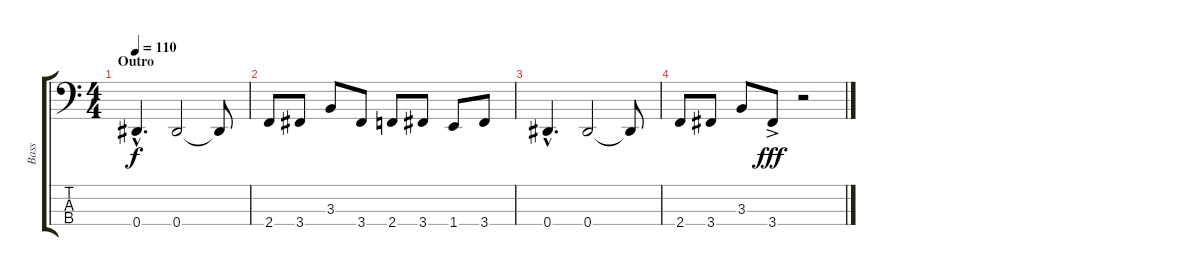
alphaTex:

\track ("Bass" "Bass") {instrument electricbassfinger}
\staff {score tabs}
\tuning (Gb2 Db2 Ab1 Eb1) {hide}
\ts (4 4)
\section ("" "Outro")
\tempo 110
\clef f4
\ks c
0.4{hac}.4{d dy f} 0.4.2 0.4{t}.8 |
2.4.8 3.4.8 3.3.8 3.4.8 2.4.8 3.4.8 1.4.8 3.4.8 |
0.4{hac}.4{d} 0.4.2 0.4{t}.8 |
2.4.8 3.4.8 3.3.8 3.4{ac}.8{dy fff} r.2
